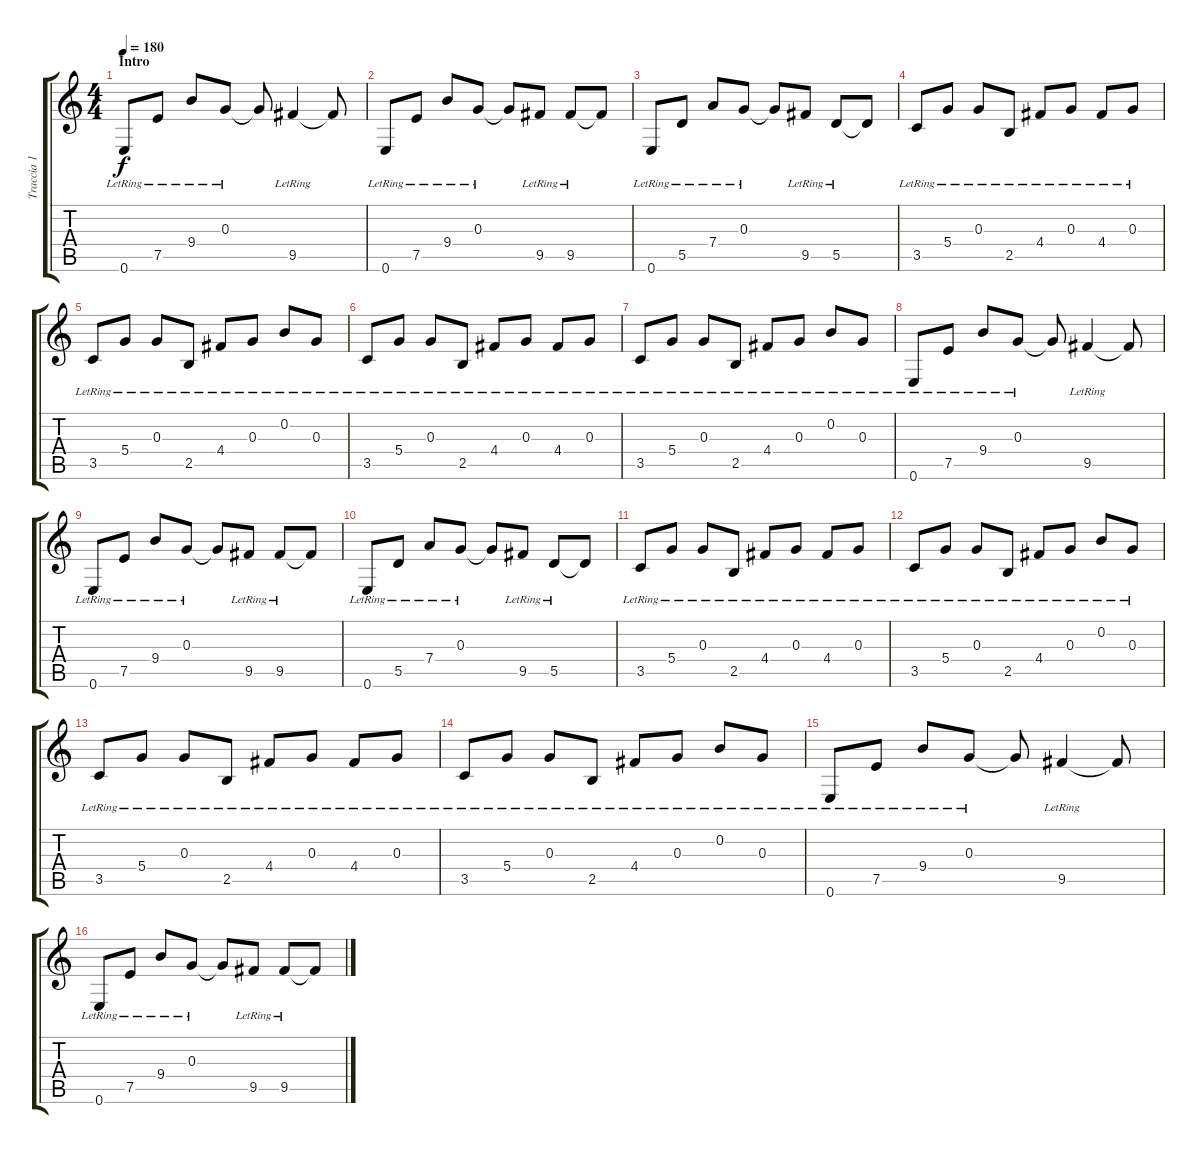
\track ("Traccia 1" "Traccia 1") {instrument acousticguitarsteel}
\staff {score tabs}
\tuning (E4 B3 G3 D3 A2 E2) {hide}
\ts (4 4)
\section ("" "Intro")
\tempo 180
\clef g2
\ks c
0.6{lr}.8{dy f instrument acousticguitarsteel} 7.5{lr}.8 9.4{lr}.8 0.3{lr}.8 0.3{t}.8 9.5{lr}.4 9.5{t}.8 |
0.6{lr}.8 7.5{lr}.8 9.4{lr}.8 0.3{lr}.8 0.3{t}.8 9.5{lr}.8 9.5{lr}.8 9.5{t}.8 |
0.6{lr}.8 5.5{lr}.8 7.4{lr}.8 0.3{lr}.8 0.3{t}.8 9.5{lr}.8 5.5{lr}.8 5.5{t}.8 |
3.5{lr}.8 5.4{lr}.8 0.3{lr}.8 2.5{lr}.8 4.4{lr}.8 0.3{lr}.8 4.4{lr}.8 0.3{lr}.8 |
3.5{lr}.8 5.4{lr}.8 0.3{lr}.8 2.5{lr}.8 4.4{lr}.8 0.3{lr}.8 0.2{lr}.8 0.3{lr}.8 |
3.5{lr}.8 5.4{lr}.8 0.3{lr}.8 2.5{lr}.8 4.4{lr}.8 0.3{lr}.8 4.4{lr}.8 0.3{lr}.8 |
3.5{lr}.8 5.4{lr}.8 0.3{lr}.8 2.5{lr}.8 4.4{lr}.8 0.3{lr}.8 0.2{lr}.8 0.3{lr}.8 |
0.6{lr}.8 7.5{lr}.8 9.4{lr}.8 0.3{lr}.8 0.3{t}.8 9.5{lr}.4 9.5{t}.8 |
0.6{lr}.8 7.5{lr}.8 9.4{lr}.8 0.3{lr}.8 0.3{t}.8 9.5{lr}.8 9.5{lr}.8 9.5{t}.8 |
0.6{lr}.8 5.5{lr}.8 7.4{lr}.8 0.3{lr}.8 0.3{t}.8 9.5{lr}.8 5.5{lr}.8 5.5{t}.8 |
3.5{lr}.8 5.4{lr}.8 0.3{lr}.8 2.5{lr}.8 4.4{lr}.8 0.3{lr}.8 4.4{lr}.8 0.3{lr}.8 |
3.5{lr}.8 5.4{lr}.8 0.3{lr}.8 2.5{lr}.8 4.4{lr}.8 0.3{lr}.8 0.2{lr}.8 0.3{lr}.8 |
3.5{lr}.8 5.4{lr}.8 0.3{lr}.8 2.5{lr}.8 4.4{lr}.8 0.3{lr}.8 4.4{lr}.8 0.3{lr}.8 |
3.5{lr}.8 5.4{lr}.8 0.3{lr}.8 2.5{lr}.8 4.4{lr}.8 0.3{lr}.8 0.2{lr}.8 0.3{lr}.8 |
0.6{lr}.8 7.5{lr}.8 9.4{lr}.8 0.3{lr}.8 0.3{t}.8 9.5{lr}.4 9.5{t}.8 |
0.6{lr}.8 7.5{lr}.8 9.4{lr}.8 0.3{lr}.8 0.3{t}.8 9.5{lr}.8 9.5{lr}.8 9.5{t}.8
